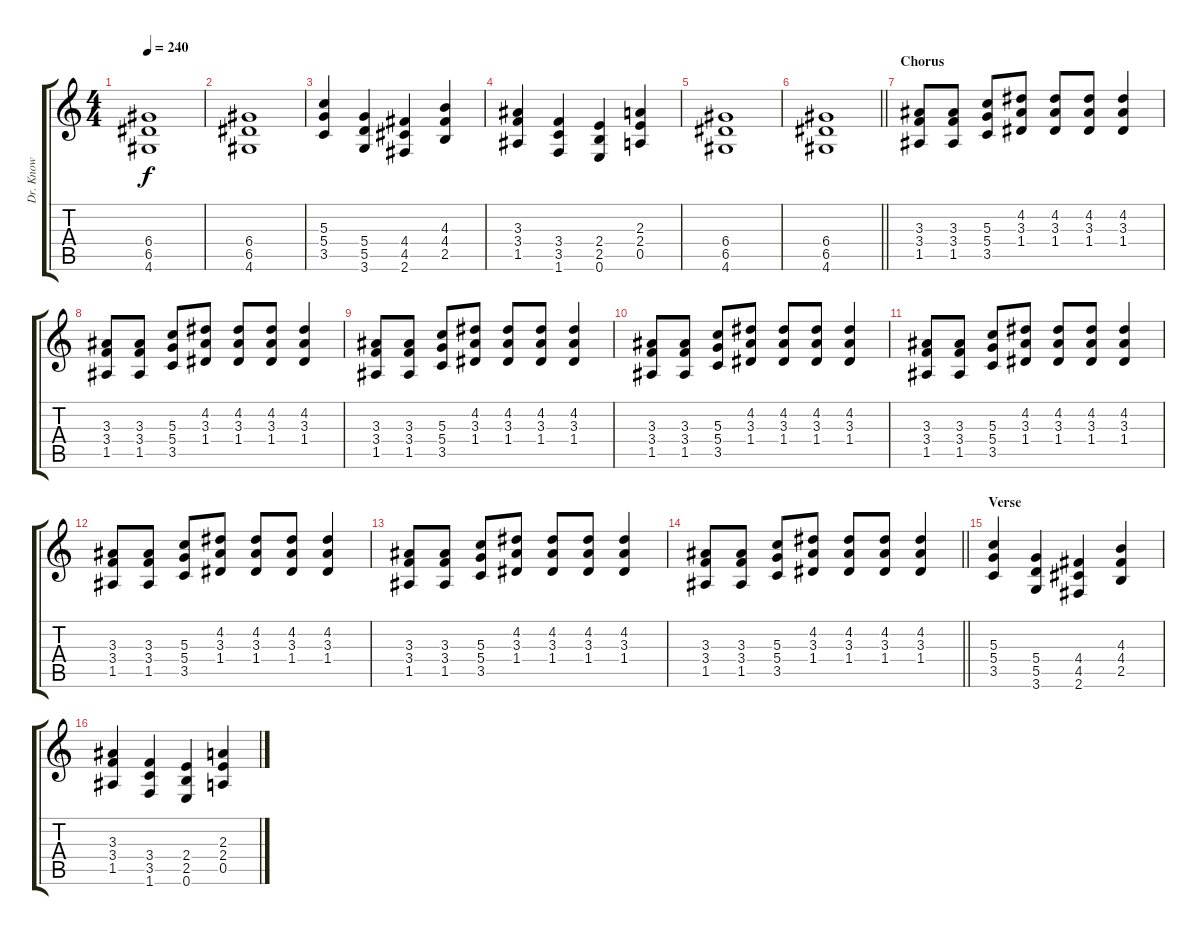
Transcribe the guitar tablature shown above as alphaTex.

\track ("Dr. Know" "Dr. Know") {instrument distortionguitar}
\staff {score tabs}
\tuning (E4 B3 G3 D3 A2 E2) {hide}
\ts (4 4)
\tempo 240
\clef g2
\ks c
(6.4 6.5 4.6).1{dy f} |
(6.4 6.5 4.6).1 |
(5.3 5.4 3.5).4 (5.4 5.5 3.6).4 (4.4 4.5 2.6).4 (4.3 4.4 2.5).4 |
(3.3 3.4 1.5).4 (3.4 3.5 1.6).4 (2.4 2.5 0.6).4 (2.3 2.4 0.5).4 |
(6.4 6.5 4.6).1 |
\barLineRight lightlight
(6.4 6.5 4.6).1 |
\section ("" "Chorus")
(3.3 3.4 1.5).8 (3.3 3.4 1.5).8 (5.3 5.4 3.5).8 (4.2 3.3 1.4).8 (4.2 3.3 1.4).8 (4.2 3.3 1.4).8 (4.2 3.3 1.4).4 |
(3.3 3.4 1.5).8 (3.3 3.4 1.5).8 (5.3 5.4 3.5).8 (4.2 3.3 1.4).8 (4.2 3.3 1.4).8 (4.2 3.3 1.4).8 (4.2 3.3 1.4).4 |
(3.3 3.4 1.5).8 (3.3 3.4 1.5).8 (5.3 5.4 3.5).8 (4.2 3.3 1.4).8 (4.2 3.3 1.4).8 (4.2 3.3 1.4).8 (4.2 3.3 1.4).4 |
(3.3 3.4 1.5).8 (3.3 3.4 1.5).8 (5.3 5.4 3.5).8 (4.2 3.3 1.4).8 (4.2 3.3 1.4).8 (4.2 3.3 1.4).8 (4.2 3.3 1.4).4 |
(3.3 3.4 1.5).8 (3.3 3.4 1.5).8 (5.3 5.4 3.5).8 (4.2 3.3 1.4).8 (4.2 3.3 1.4).8 (4.2 3.3 1.4).8 (4.2 3.3 1.4).4 |
(3.3 3.4 1.5).8 (3.3 3.4 1.5).8 (5.3 5.4 3.5).8 (4.2 3.3 1.4).8 (4.2 3.3 1.4).8 (4.2 3.3 1.4).8 (4.2 3.3 1.4).4 |
(3.3 3.4 1.5).8 (3.3 3.4 1.5).8 (5.3 5.4 3.5).8 (4.2 3.3 1.4).8 (4.2 3.3 1.4).8 (4.2 3.3 1.4).8 (4.2 3.3 1.4).4 |
\barLineRight lightlight
(3.3 3.4 1.5).8 (3.3 3.4 1.5).8 (5.3 5.4 3.5).8 (4.2 3.3 1.4).8 (4.2 3.3 1.4).8 (4.2 3.3 1.4).8 (4.2 3.3 1.4).4 |
\section ("" "Verse")
(5.3 5.4 3.5).4 (5.4 5.5 3.6).4 (4.4 4.5 2.6).4 (4.3 4.4 2.5).4 |
(3.3 3.4 1.5).4 (3.4 3.5 1.6).4 (2.4 2.5 0.6).4 (2.3 2.4 0.5).4
